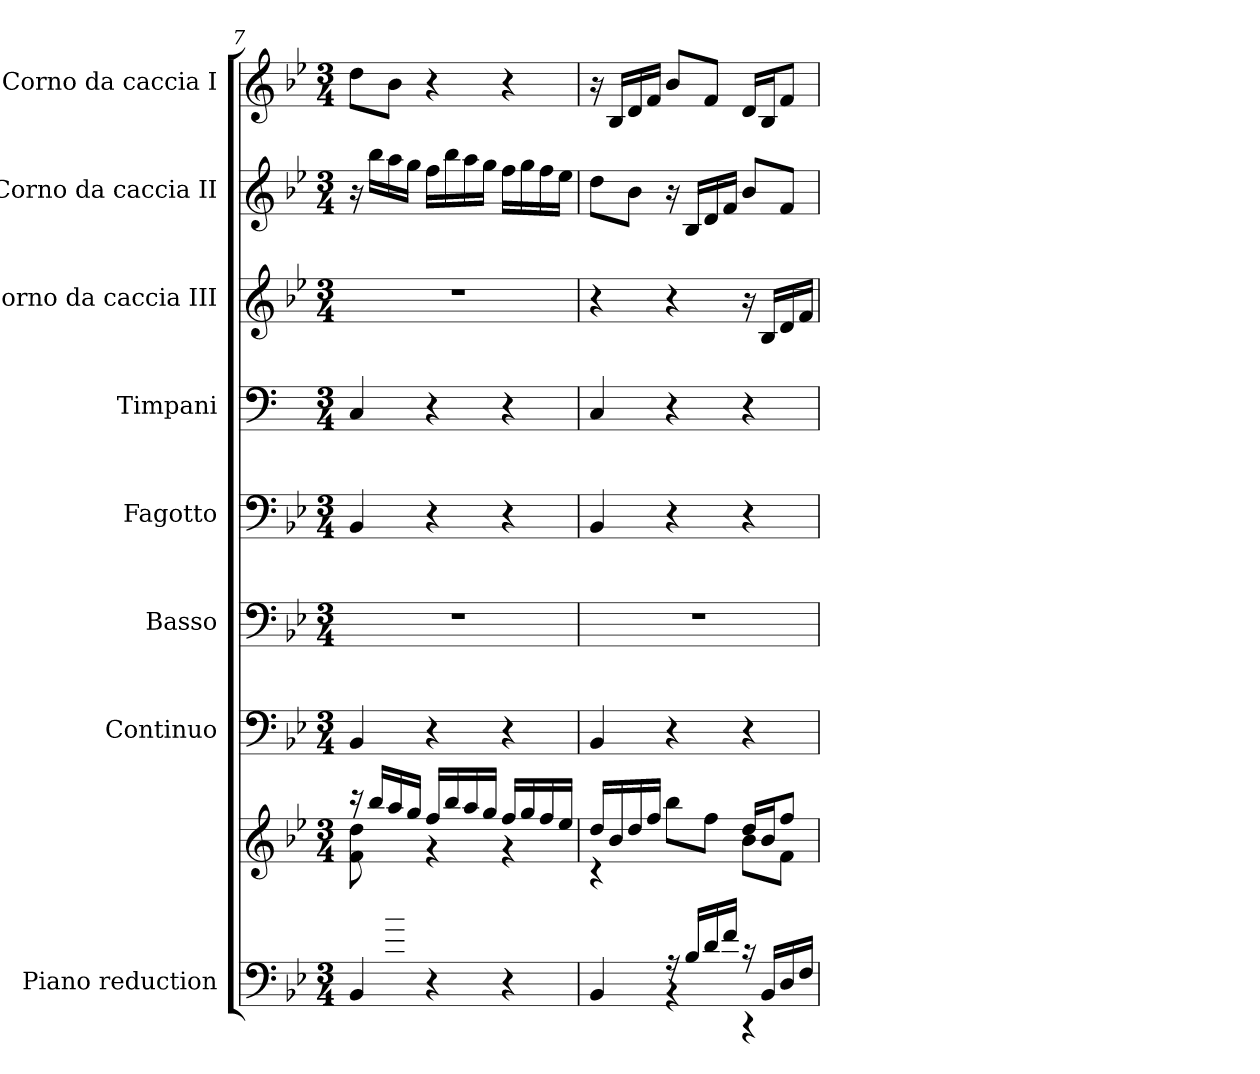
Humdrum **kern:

**kern	**kern	**kern	**kern	**kern	**kern	**kern	**kern	**kern
*part8	*part8	*part7	*part6	*part5	*part4	*part3	*part2	*part1
*staff9	*staff8	*staff7	*staff6	*staff5	*staff4	*staff3	*staff2	*staff1
*I"Piano reduction	*	*I"Continuo	*I"Basso	*I"Fagotto	*I"Timpani	*I"Corno da caccia III	*I"Corno da caccia II	*I"Corno da caccia I
*I'Pno	*	*	*	*	*I'Timp	*	*	*
*clefF4	*clefG2	*clefF4	*clefF4	*clefF4	*clefF4	*clefG2	*clefG2	*clefG2
*	*	*	*	*	*ITrd1c2	*ITrd8c14	*ITrd8c14	*ITrd8c14
*k[b-e-]	*k[b-e-]	*k[b-e-]	*k[b-e-]	*k[b-e-]	*k[b-e-]	*k[b-e-]	*k[b-e-]	*k[b-e-]
*M3/4	*M3/4	*M3/4	*M3/4	*M3/4	*M3/4	*M3/4	*M3/4	*M3/4
=7	=7	=7	=7	=7	=7	=7	=7	=7
*^	*^	*	*	*	*	*	*	*
8ryy	4BB-/	16r	8f\ 8dd\L	4BB-/	2.r	4BB-/	4BB-/	2.r	16r	8d\L
.	.	16bb-/LL	.	.	.	.	.	.	16b-\LL	.
8d/ 8b-/J	.	16aa/	8ryy	.	.	.	.	.	16a\	8B-\J
.	.	16gg/JJ	.	.	.	.	.	.	16g\JJ	.
2ryy	4r	16ff/LL	4r	4r	.	4r	4r	.	16f\LL	4r
.	.	16bb-/	.	.	.	.	.	.	16b-\	.
.	.	16aa/	.	.	.	.	.	.	16a\	.
.	.	16gg/JJ	.	.	.	.	.	.	16g\JJ	.
.	4r	16ff/LL	4r	4r	.	4r	4r	.	16f\LL	4r
.	.	16gg/	.	.	.	.	.	.	16g\	.
.	.	16ff/	.	.	.	.	.	.	16f\	.
.	.	16ee-/JJ	.	.	.	.	.	.	16e-\JJ	.
=8	=8	=8	=8	=8	=8	=8	=8	=8	=8	=8
4BB-/	4ryy	16dd/LL	4r	4BB-/	2.r	4BB-/	4BB-/	4r	8d\L	16r
.	.	16b-/	.	.	.	.	.	.	.	16BB-/LL
.	.	16dd/	.	.	.	.	.	.	8B-\J	16D/
.	.	16ff/JJ	.	.	.	.	.	.	.	16F/JJ
16r	4r	8bb-\L	4ryy	4r	.	4r	4r	4r	16r	8B-/L
16B-/LL	.	.	.	.	.	.	.	.	16BB-/LL	.
16d/	.	8ff\J	.	.	.	.	.	.	16D/	8F/J
16f/JJ	.	.	.	.	.	.	.	.	16F/JJ	.
16r	4r	16dd/LL	8b-\L	4r	.	4r	4r	16r	8B-/L	16D/LL
16BB-/LL	.	16b-/J	.	.	.	.	.	16BB-/LL	.	16BB-/J
16D/	.	8ff/J	8f\J	.	.	.	.	16D/	8F/J	8F/J
16F/JJ	.	.	.	.	.	.	.	16F/JJ	.	.
*v	*v	*	*	*	*	*	*	*	*	*
*	*v	*v	*	*	*	*	*	*	*
=	=	=	=	=	=	=	=	=
*-	*-	*-	*-	*-	*-	*-	*-	*-
